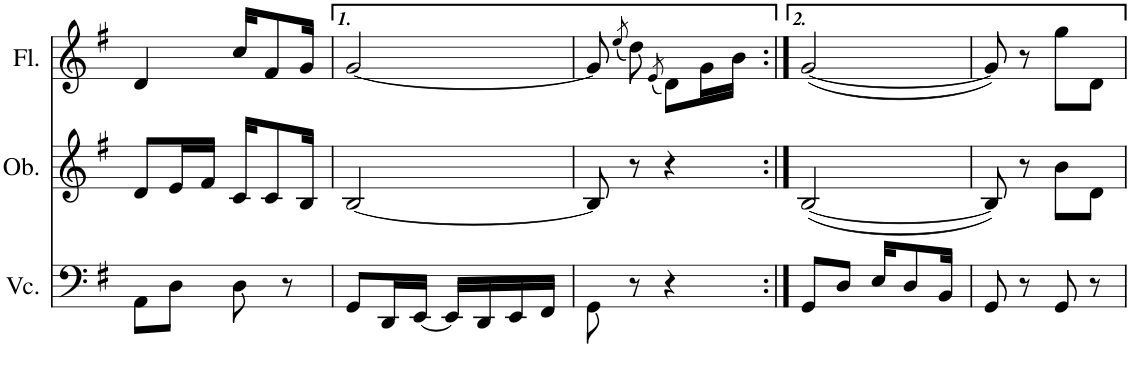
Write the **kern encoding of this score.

**kern	**kern	**kern
*part3	*part2	*part1
*staff3	*staff2	*staff1
*I"Violoncello	*I"Oboe	*I"Flute
*I'Vc.	*I'Ob.	*I'Fl.
!!LO:PB:g=z
*clefF4	*clefG2	*clefG2
*k[f#]	*k[f#]	*k[f#]
*G:	*G:	*G:
*M2/4	*M2/4	*M2/4
=68	=68	=68
8AA\L	8d/L	4d/
8D\J	16e/L	.
.	16f#/JJ	.
8D\	16c/KL	16cc/KL
.	8c/	8f#/
8r	.	.
.	16B/Jk	16g/Jk
=69	=69	=69
8GG/L	[2B/	[2g/
16DD/L	.	.
[16EE/JJ	.	.
16EE/LL]	.	.
16DD/	.	.
16EE/	.	.
16FF#/JJ	.	.
=70	=70	=70
8GG\	8B/]	8g/]
.	.	(8qee/
8r	8r	8dd\)
.	.	(8qe/
4r	4r	8d\L)
.	.	16g\L
.	.	16b\JJ
=71:|!	=71:|!	=71:|!
8GG/L	([2B/	([2g/
8D/J	.	.
16E/KL	.	.
8D/	.	.
16BB/Jk	.	.
=72	=72	=72
8GG/	8B/])	8g/])
8r	8r	8r
8GG/	8b\L	8gg\L
8r	8d\J	8d\J
=	=	=
*-	*-	*-
